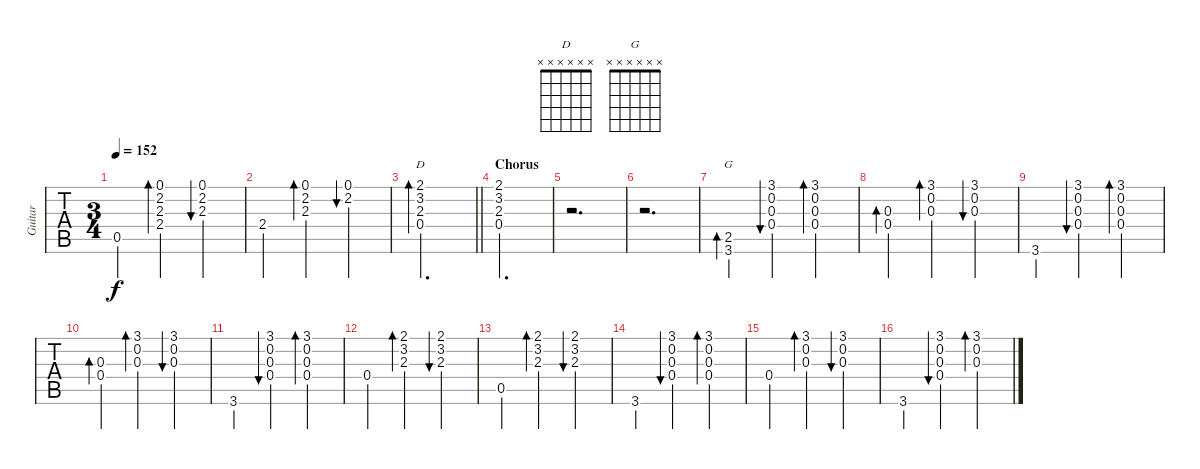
\track ("Guitar" "Guitar") {instrument acousticguitarsteel}
\staff {tabs}
\tuning (E4 B3 G3 D3 A2 E2) {hide}
\chord ("D" x x x x x x)
\chord ("G" x x x x x x)
\ts (3 4)
\tempo 152
\clef g2
\ks c
0.5.4{dy f} (0.1 2.2 2.3 2.4).4{bd 60} (0.1 2.2 2.3).4{bu 60} |
2.4.4 (0.1 2.2 2.3).4{bd 60} (0.1 2.2).4{bu 60} |
\barLineRight lightlight
(2.1 3.2 2.3 0.4).2{d bd 60 ch "D"} |
\section ("" "Chorus")
(2.1 3.2 2.3 0.4).2{d} |
r.2{d} |
r.2{d} |
(2.5 3.6).4{bd 60 ch "G"} (3.1 0.2 0.3 0.4).4{bu 60} (3.1 0.2 0.3 0.4).4{bd 60} |
(0.3 0.4).4{bd 60} (3.1 0.2 0.3).4{bd 60} (3.1 0.2 0.3).4{bu 60} |
3.6.4 (3.1 0.2 0.3 0.4).4{bu 60} (3.1 0.2 0.3 0.4).4{bd 60} |
(0.3 0.4).4{bd 60} (3.1 0.2 0.3).4{bd 60} (3.1 0.2 0.3).4{bu 60} |
3.6.4 (3.1 0.2 0.3 0.4).4{bu 60} (3.1 0.2 0.3 0.4).4{bd 60} |
0.4.4 (2.1 3.2 2.3).4{bd 60} (2.1 3.2 2.3).4{bu 60} |
0.5.4 (2.1 3.2 2.3).4{bd 60} (2.1 3.2 2.3).4{bu 60} |
3.6.4 (3.1 0.2 0.3 0.4).4{bu 60} (3.1 0.2 0.3 0.4).4{bd 60} |
0.4.4 (3.1 0.2 0.3).4{bd 60} (3.1 0.2 0.3).4{bu 60} |
3.6.4 (3.1 0.2 0.3 0.4).4{bu 60} (3.1 0.2 0.3).4{bd 60}
